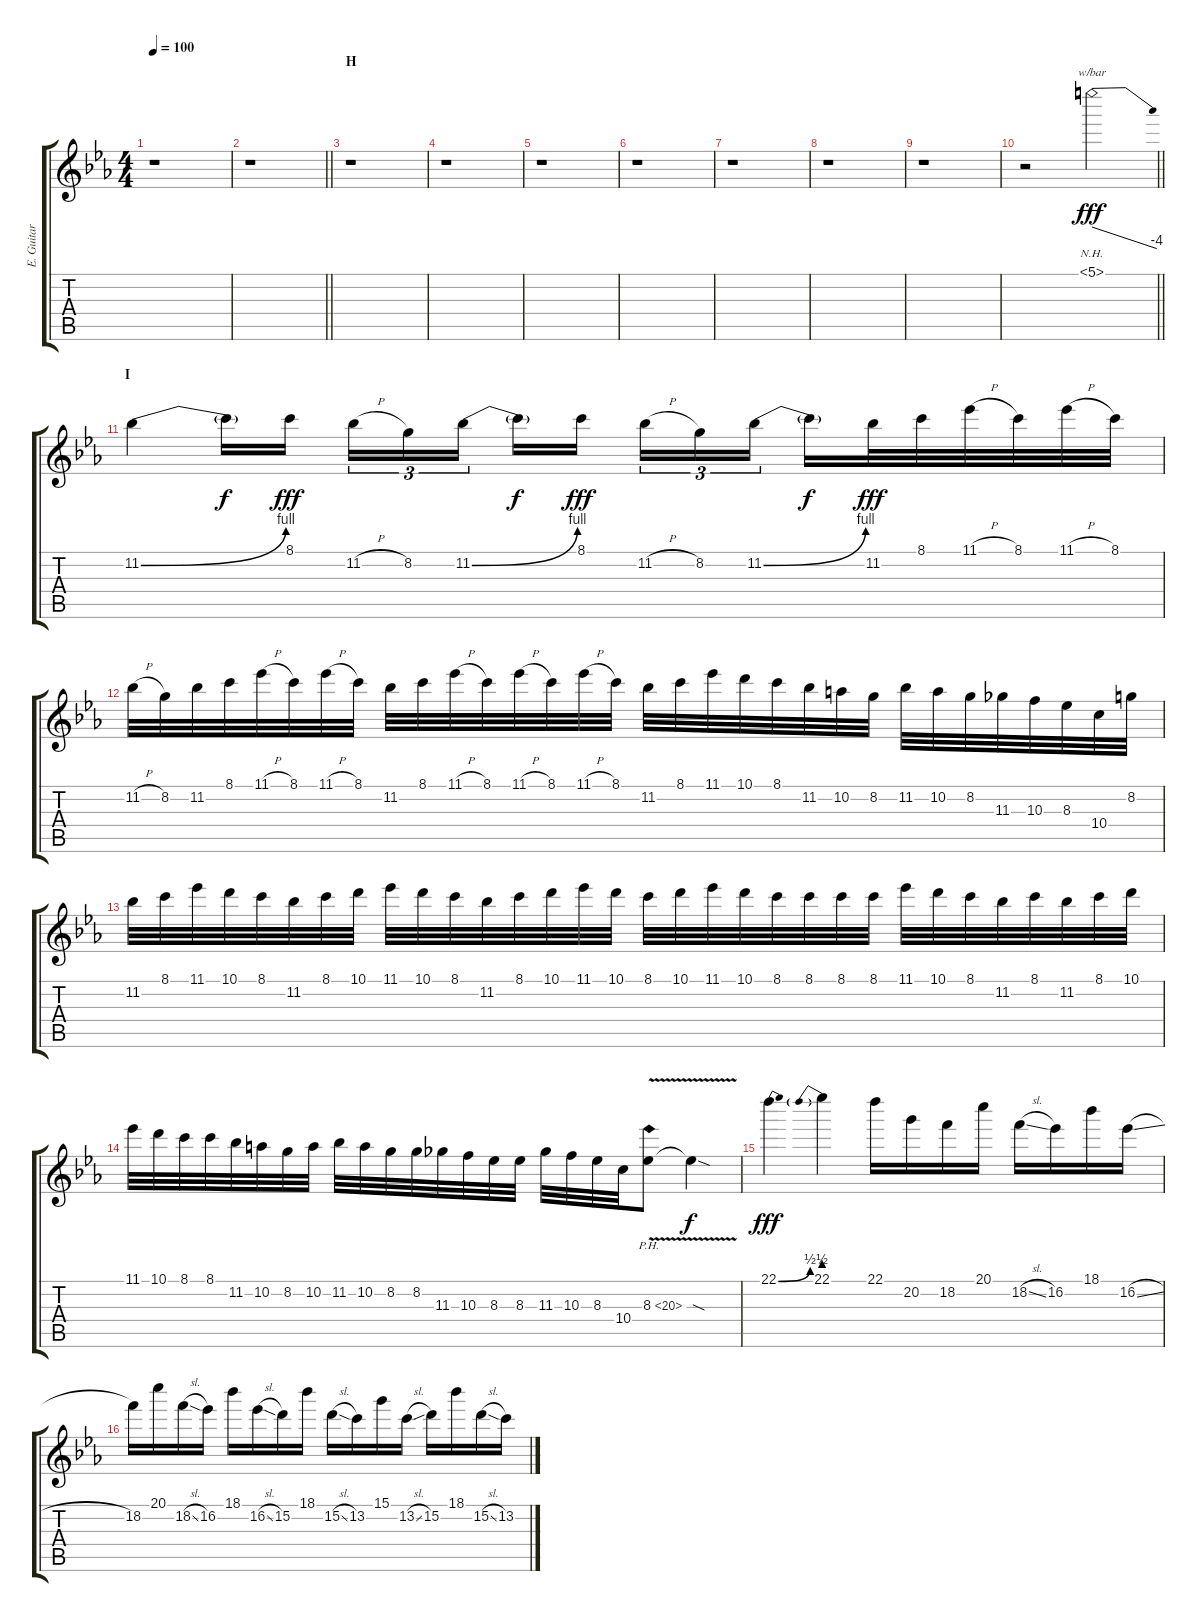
\track ("E. Guitar III" "E. Guitar ") {instrument electricguitarclean}
\staff {score tabs}
\tuning (E4 B3 G3 D3 A2 E2) {hide}
\ts (4 4)
\tempo 100
\clef g2
\ks eb
r.1{dy f} |
\barLineRight lightlight
r.1 |
\section ("" "H")
r.1 |
r.1 |
r.1 |
r.1 |
r.1 |
r.1 |
r.1 |
\barLineRight lightlight
r.2 5.1{nh}.2{tbe (dive default 0 0 60 -16) dy fff} |
\section ("" "I")
11.2{be (bend 0 0 60 4)}.4 11.2{t}.16{dy f} 8.1.16{dy fff beam splitsecondary} 11.2{h}.16{tu (3 2)} 8.2.16{tu (3 2)} 11.2{be (bend 0 0 60 4)}.16{tu (3 2)} 11.2{t}.16{dy f} 8.1.16{dy fff beam splitsecondary} 11.2{h}.16{tu (3 2)} 8.2.16{tu (3 2)} 11.2{be (bend 0 0 60 4)}.16{tu (3 2)} 11.2{t}.16{dy f} 11.2.32{dy fff} 8.1.32 11.1{h}.32 8.1.32 11.1{h}.32 8.1.32 |
11.2{h}.32 8.2.32 11.2.32 8.1.32 11.1{h}.32 8.1.32 11.1{h}.32 8.1.32 11.2.32 8.1.32 11.1{h}.32 8.1.32 11.1{h}.32 8.1.32 11.1{h}.32 8.1.32 11.2.32 8.1.32 11.1.32 10.1.32 8.1.32 11.2.32 10.2.32 8.2.32 11.2.32 10.2.32 8.2.32 11.3.32 10.3.32 8.3.32 10.4.32 8.2.32 |
11.2.32 8.1.32 11.1.32 10.1.32 8.1.32 11.2.32 8.1.32 10.1.32 11.1.32 10.1.32 8.1.32 11.2.32 8.1.32 10.1.32 11.1.32 10.1.32 8.1.32 10.1.32 11.1.32 10.1.32 8.1.32 8.1.32 8.1.32 8.1.32 11.1.32 10.1.32 8.1.32 11.2.32 8.1.32 11.2.32 8.1.32 10.1.32 |
11.1.32 10.1.32 8.1.32 8.1.32 11.2.32 10.2.32 8.2.32 10.2.32 11.2.32 10.2.32 8.2.32 8.2.32 11.3.32 10.3.32 8.3.32 8.3.32 11.3.32 10.3.32 8.3.32 10.4.32 8.3{ph 12 v}.8 8.3{sod t}.4{dy f} |
22.1{be (bend 0 0 60 2)}.4{dy fff} 22.1{be (prebend 0 2 60 2)}.4 22.1.16 20.2.16 18.2.16 20.1.16 18.2{sl}.16 16.2.16 18.1.16 16.2{sl}.16 |
18.2.16 20.1.16 18.2{sl}.16 16.2.16 18.1.16 16.2{sl}.16 15.2.16 18.1.16 15.2{sl}.16 13.2.16 15.1.16 13.2{sl}.16 15.2.16 18.1.16 15.2{sl}.16 13.2.16
